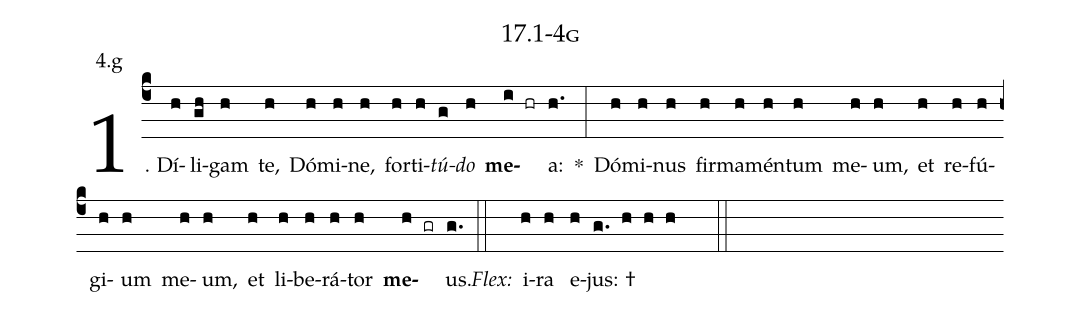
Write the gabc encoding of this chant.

name: 17.1-4g;
annotation: 4.g;
%%
(c4)1. Dí(h)li(gh)gam(h) te,(h) Dó(h)mi(h)ne,(h) for(h)ti(h)<i>tú</i>(g)<i>do</i>(h) <b>me</b>(i hr)a:(h.) *(:) Dó(h)mi(h)nus(h) fir(h)ma(h)mén(h)tum(h) me(h)um,(h) et(h) re(h)fú(h)gi(h)um(h) me(h)um,(h) et(h) li(h)be(h)rá(h)tor(h) <b>me</b>(h gr)us.(g.) (::)
<i>Flex:</i>()  i(h)ra(h) e(h)jus: †(g. h h h  ::)
